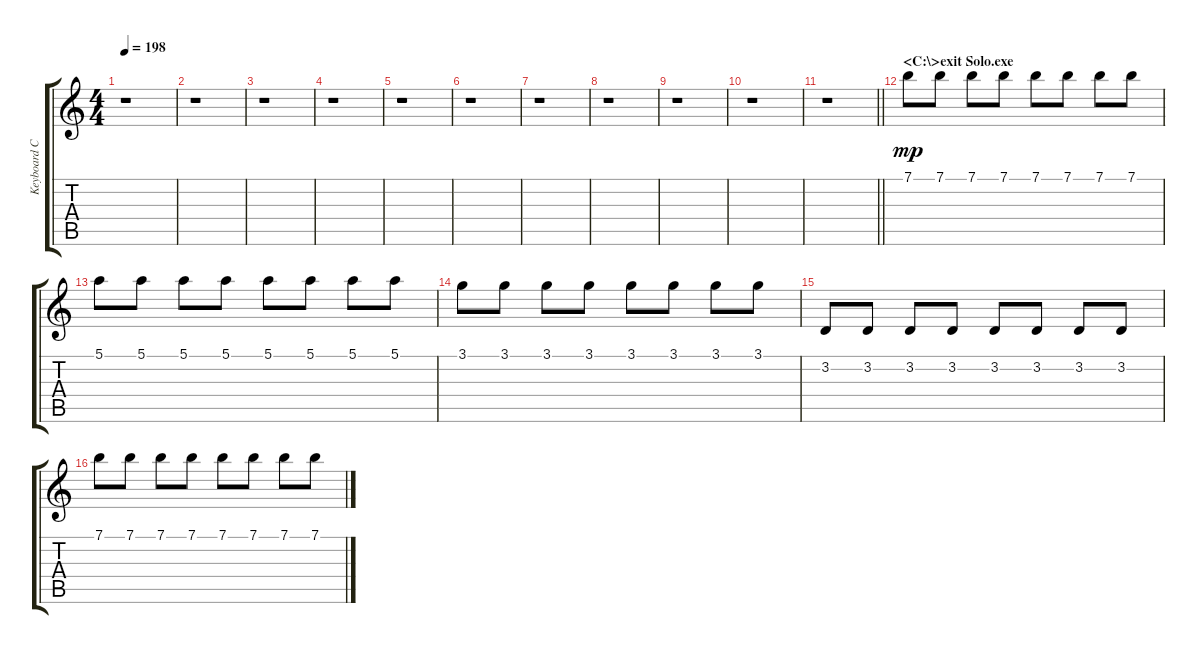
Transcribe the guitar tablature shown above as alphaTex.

\track ("Keyboard Crunch" "Keyboard C") {instrument lead2sawtooth}
\staff {score tabs}
\tuning (E5 B3 G3 D3 A2 D2) {hide}
\ts (4 4)
\tempo 198
\clef g2
\ks c
r.1{dy f} |
r.1 |
r.1 |
r.1 |
r.1 |
r.1 |
r.1 |
r.1 |
r.1 |
r.1 |
\barLineRight lightlight
r.1 |
\section ("" "<C:\\>exit Solo.exe")
7.1.8{dy mp} 7.1.8 7.1.8 7.1.8 7.1.8 7.1.8 7.1.8 7.1.8 |
5.1.8 5.1.8 5.1.8 5.1.8 5.1.8 5.1.8 5.1.8 5.1.8 |
3.1.8 3.1.8 3.1.8 3.1.8 3.1.8 3.1.8 3.1.8 3.1.8 |
3.2.8 3.2.8 3.2.8 3.2.8 3.2.8 3.2.8 3.2.8 3.2.8 |
7.1.8 7.1.8 7.1.8 7.1.8 7.1.8 7.1.8 7.1.8 7.1.8
